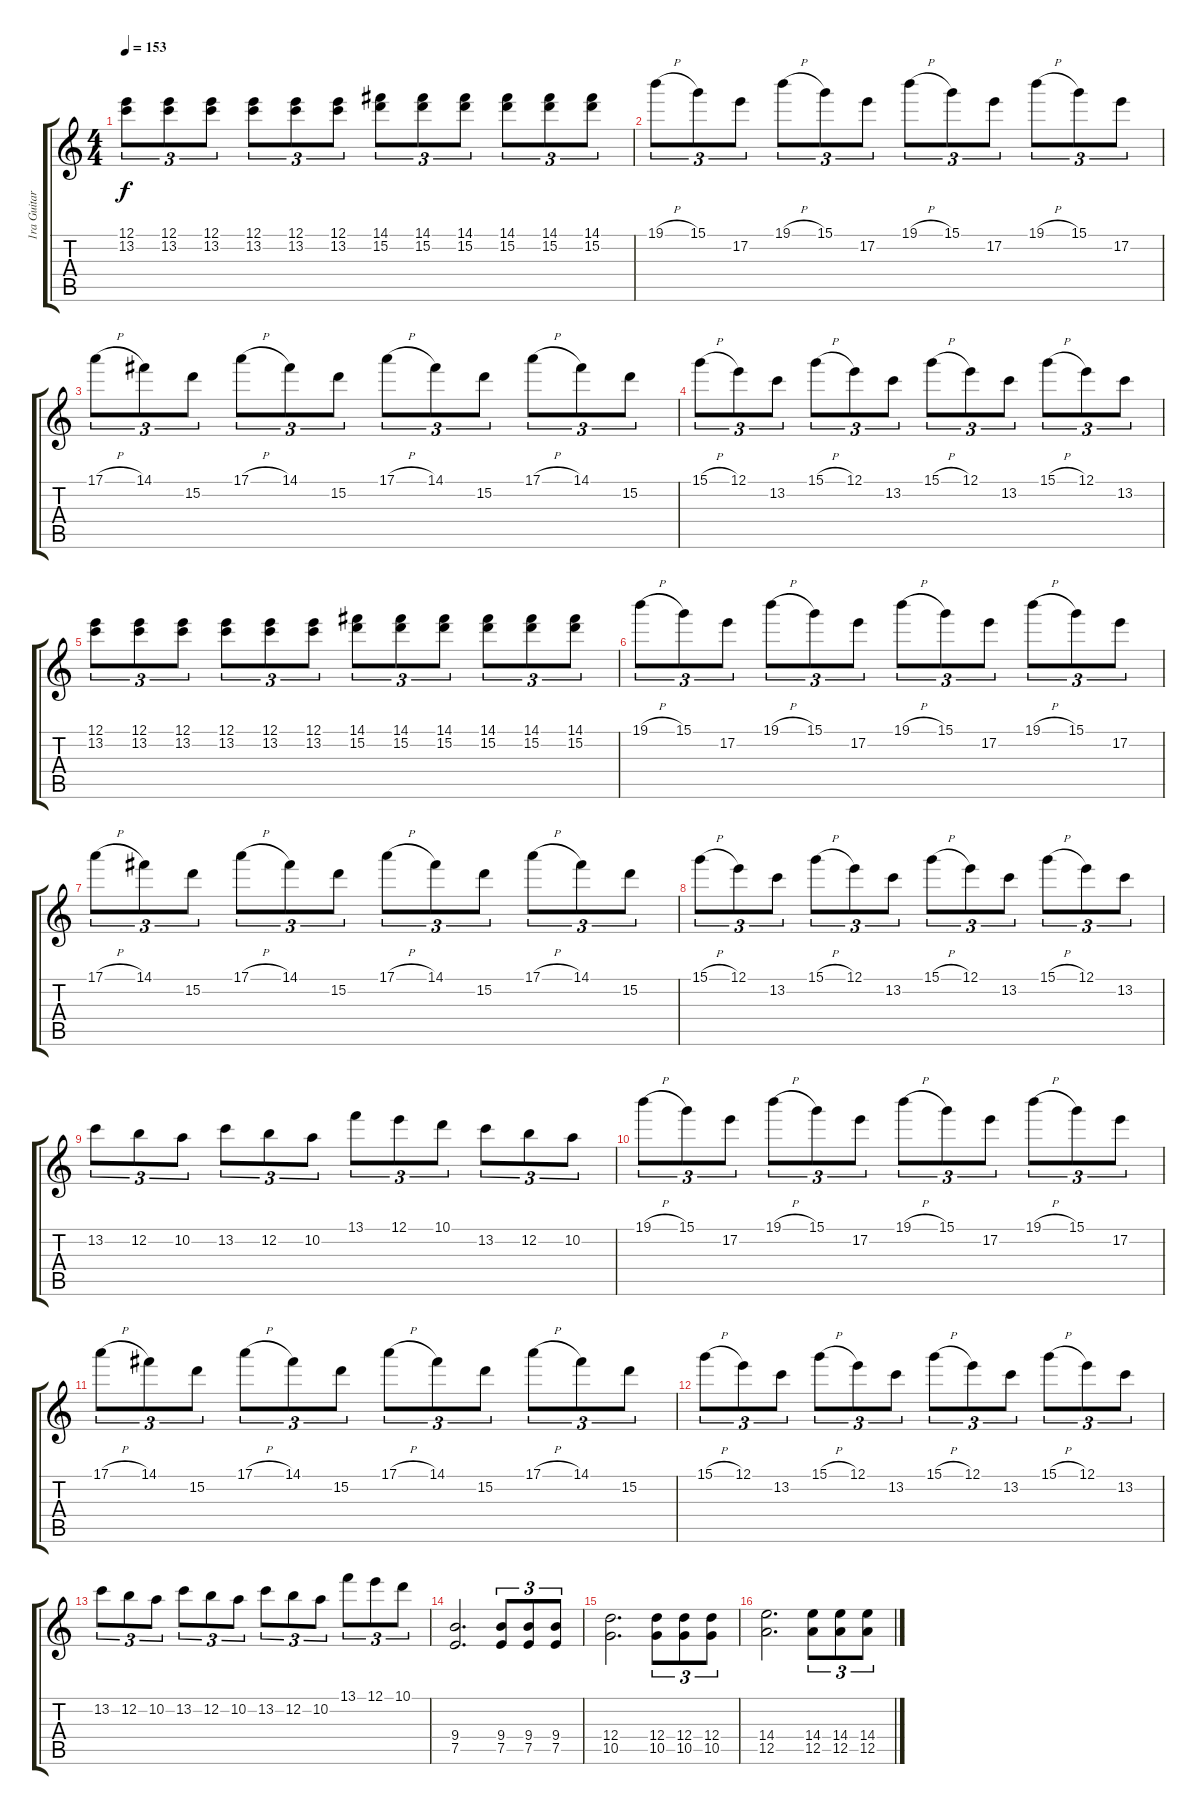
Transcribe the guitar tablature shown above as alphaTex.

\track ("1ra Guitarra" "1ra Guitar") {instrument distortionguitar}
\staff {score tabs}
\tuning (E4 B3 G3 D3 A2 E2) {hide}
\ts (4 4)
\tempo 153
\clef g2
\ks c
(12.1 13.2).8{tu (3 2) dy f} (12.1 13.2).8{tu (3 2)} (12.1 13.2).8{tu (3 2)} (12.1 13.2).8{tu (3 2)} (12.1 13.2).8{tu (3 2)} (12.1 13.2).8{tu (3 2)} (14.1 15.2).8{tu (3 2)} (14.1 15.2).8{tu (3 2)} (14.1 15.2).8{tu (3 2)} (14.1 15.2).8{tu (3 2)} (14.1 15.2).8{tu (3 2)} (14.1 15.2).8{tu (3 2)} |
19.1{h}.8{tu (3 2)} 15.1.8{tu (3 2)} 17.2.8{tu (3 2)} 19.1{h}.8{tu (3 2)} 15.1.8{tu (3 2)} 17.2.8{tu (3 2)} 19.1{h}.8{tu (3 2)} 15.1.8{tu (3 2)} 17.2.8{tu (3 2)} 19.1{h}.8{tu (3 2)} 15.1.8{tu (3 2)} 17.2.8{tu (3 2)} |
17.1{h}.8{tu (3 2)} 14.1.8{tu (3 2)} 15.2.8{tu (3 2)} 17.1{h}.8{tu (3 2)} 14.1.8{tu (3 2)} 15.2.8{tu (3 2)} 17.1{h}.8{tu (3 2)} 14.1.8{tu (3 2)} 15.2.8{tu (3 2)} 17.1{h}.8{tu (3 2)} 14.1.8{tu (3 2)} 15.2.8{tu (3 2)} |
15.1{h}.8{tu (3 2)} 12.1.8{tu (3 2)} 13.2.8{tu (3 2)} 15.1{h}.8{tu (3 2)} 12.1.8{tu (3 2)} 13.2.8{tu (3 2)} 15.1{h}.8{tu (3 2)} 12.1.8{tu (3 2)} 13.2.8{tu (3 2)} 15.1{h}.8{tu (3 2)} 12.1.8{tu (3 2)} 13.2.8{tu (3 2)} |
(12.1 13.2).8{tu (3 2)} (12.1 13.2).8{tu (3 2)} (12.1 13.2).8{tu (3 2)} (12.1 13.2).8{tu (3 2)} (12.1 13.2).8{tu (3 2)} (12.1 13.2).8{tu (3 2)} (14.1 15.2).8{tu (3 2)} (14.1 15.2).8{tu (3 2)} (14.1 15.2).8{tu (3 2)} (14.1 15.2).8{tu (3 2)} (14.1 15.2).8{tu (3 2)} (14.1 15.2).8{tu (3 2)} |
19.1{h}.8{tu (3 2)} 15.1.8{tu (3 2)} 17.2.8{tu (3 2)} 19.1{h}.8{tu (3 2)} 15.1.8{tu (3 2)} 17.2.8{tu (3 2)} 19.1{h}.8{tu (3 2)} 15.1.8{tu (3 2)} 17.2.8{tu (3 2)} 19.1{h}.8{tu (3 2)} 15.1.8{tu (3 2)} 17.2.8{tu (3 2)} |
17.1{h}.8{tu (3 2)} 14.1.8{tu (3 2)} 15.2.8{tu (3 2)} 17.1{h}.8{tu (3 2)} 14.1.8{tu (3 2)} 15.2.8{tu (3 2)} 17.1{h}.8{tu (3 2)} 14.1.8{tu (3 2)} 15.2.8{tu (3 2)} 17.1{h}.8{tu (3 2)} 14.1.8{tu (3 2)} 15.2.8{tu (3 2)} |
15.1{h}.8{tu (3 2)} 12.1.8{tu (3 2)} 13.2.8{tu (3 2)} 15.1{h}.8{tu (3 2)} 12.1.8{tu (3 2)} 13.2.8{tu (3 2)} 15.1{h}.8{tu (3 2)} 12.1.8{tu (3 2)} 13.2.8{tu (3 2)} 15.1{h}.8{tu (3 2)} 12.1.8{tu (3 2)} 13.2.8{tu (3 2)} |
13.2.8{tu (3 2)} 12.2.8{tu (3 2)} 10.2.8{tu (3 2)} 13.2.8{tu (3 2)} 12.2.8{tu (3 2)} 10.2.8{tu (3 2)} 13.1.8{tu (3 2)} 12.1.8{tu (3 2)} 10.1.8{tu (3 2)} 13.2.8{tu (3 2)} 12.2.8{tu (3 2)} 10.2.8{tu (3 2)} |
19.1{h}.8{tu (3 2)} 15.1.8{tu (3 2)} 17.2.8{tu (3 2)} 19.1{h}.8{tu (3 2)} 15.1.8{tu (3 2)} 17.2.8{tu (3 2)} 19.1{h}.8{tu (3 2)} 15.1.8{tu (3 2)} 17.2.8{tu (3 2)} 19.1{h}.8{tu (3 2)} 15.1.8{tu (3 2)} 17.2.8{tu (3 2)} |
17.1{h}.8{tu (3 2)} 14.1.8{tu (3 2)} 15.2.8{tu (3 2)} 17.1{h}.8{tu (3 2)} 14.1.8{tu (3 2)} 15.2.8{tu (3 2)} 17.1{h}.8{tu (3 2)} 14.1.8{tu (3 2)} 15.2.8{tu (3 2)} 17.1{h}.8{tu (3 2)} 14.1.8{tu (3 2)} 15.2.8{tu (3 2)} |
15.1{h}.8{tu (3 2)} 12.1.8{tu (3 2)} 13.2.8{tu (3 2)} 15.1{h}.8{tu (3 2)} 12.1.8{tu (3 2)} 13.2.8{tu (3 2)} 15.1{h}.8{tu (3 2)} 12.1.8{tu (3 2)} 13.2.8{tu (3 2)} 15.1{h}.8{tu (3 2)} 12.1.8{tu (3 2)} 13.2.8{tu (3 2)} |
13.2.8{tu (3 2)} 12.2.8{tu (3 2)} 10.2.8{tu (3 2)} 13.2.8{tu (3 2)} 12.2.8{tu (3 2)} 10.2.8{tu (3 2)} 13.2.8{tu (3 2)} 12.2.8{tu (3 2)} 10.2.8{tu (3 2)} 13.1.8{tu (3 2)} 12.1.8{tu (3 2)} 10.1.8{tu (3 2)} |
(9.4 7.5).2{d} (9.4 7.5).8{tu (3 2)} (9.4 7.5).8{tu (3 2)} (9.4 7.5).8{tu (3 2)} |
(12.4 10.5).2{d} (12.4 10.5).8{tu (3 2)} (12.4 10.5).8{tu (3 2)} (12.4 10.5).8{tu (3 2)} |
(14.4 12.5).2{d} (14.4 12.5).8{tu (3 2)} (14.4 12.5).8{tu (3 2)} (14.4 12.5).8{tu (3 2)}
